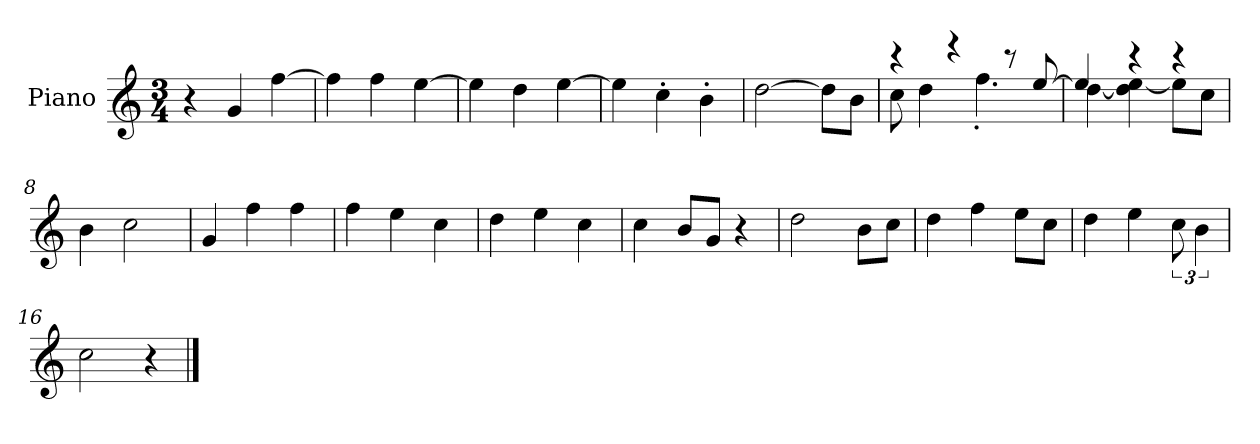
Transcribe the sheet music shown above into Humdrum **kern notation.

**kern
*part1
*staff1
*I"Piano
*I'P-no
*clefG2
*k[]
*M3/4
*MM174
=1
4r
4g/
[4ff\
=2
4ff\]
4ff\
[4ee\
=3
4ee\]
4dd\
[4ee\
=4
4ee\]
4cc'\
4b'\
=5
[2dd\
8dd\L]
8b\J
=6
*^
4r	8cc\
.	4dd\
4r	.
.	4.ff'\
8r	.
[8ee/	.
=7	=7
4ee/]	[4dd\
4r	4dd\] [4ee\
4r	8ee\L]
.	8cc\J
*v	*v
=8
4b\
2cc\
=9
4g/
4ff\
4ff\
!!LO:LB:g=z
=10
4ff\
4ee\
4cc\
=11
4dd\
4ee\
4cc\
=12
4cc\
8b/L
8g/J
4r
=13
2dd\
8b\L
8cc\J
=14
4dd\
4ff\
8ee\L
8cc\J
=15
4dd\
4ee\
12cc\
6b\
=16
2cc\
4r
==
*-
